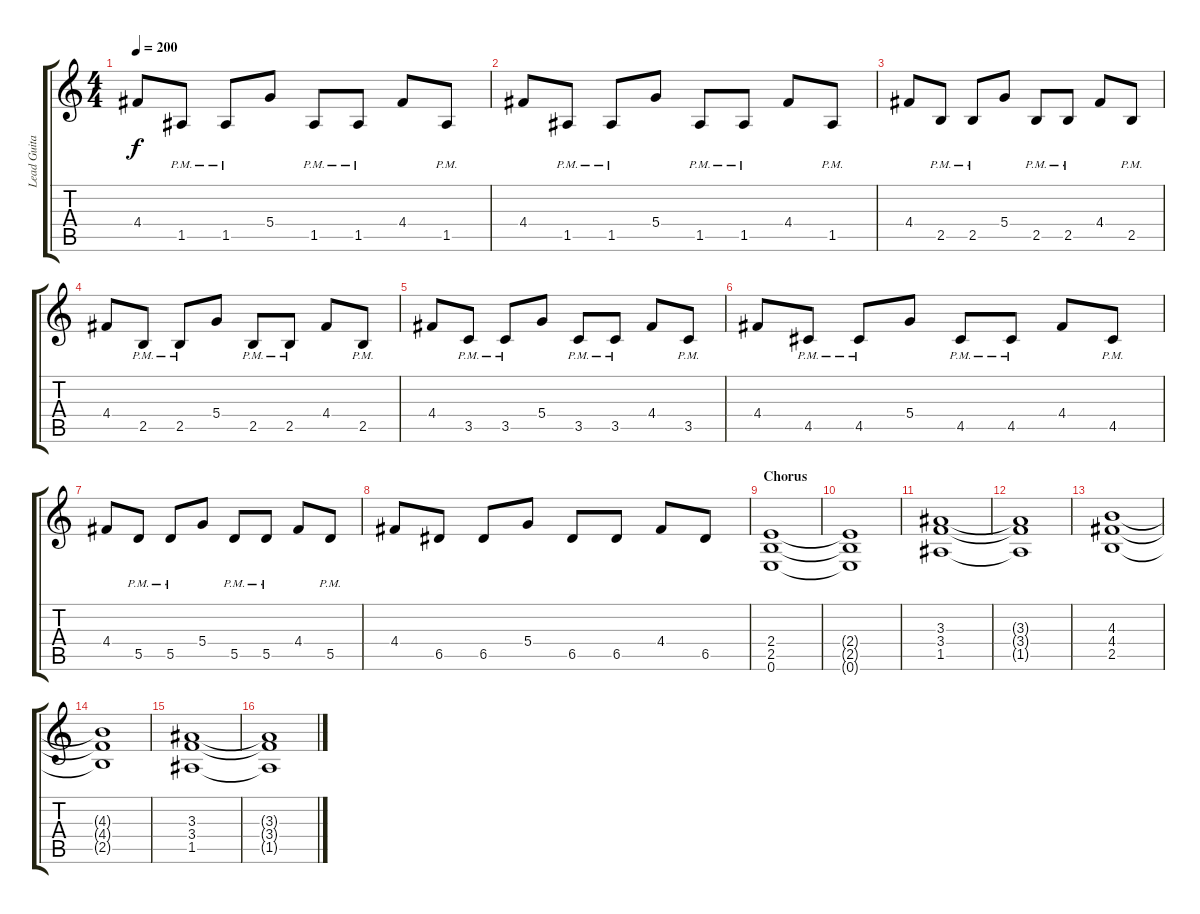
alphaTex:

\track ("Lead Guitar" "Lead Guita") {instrument distortionguitar}
\staff {score tabs}
\tuning (E4 B3 G3 D3 A2 E2) {hide}
\ts (4 4)
\tempo 200
\clef g2
\ks c
4.4.8{dy f} 1.5{pm}.8 1.5{pm}.8 5.4.8 1.5{pm}.8 1.5{pm}.8 4.4.8 1.5{pm}.8 |
4.4.8 1.5{pm}.8 1.5{pm}.8 5.4.8 1.5{pm}.8 1.5{pm}.8 4.4.8 1.5{pm}.8 |
4.4.8 2.5{pm}.8 2.5{pm}.8 5.4.8 2.5{pm}.8 2.5{pm}.8 4.4.8 2.5{pm}.8 |
4.4.8 2.5{pm}.8 2.5{pm}.8 5.4.8 2.5{pm}.8 2.5{pm}.8 4.4.8 2.5{pm}.8 |
4.4.8 3.5{pm}.8 3.5{pm}.8 5.4.8 3.5{pm}.8 3.5{pm}.8 4.4.8 3.5{pm}.8 |
4.4.8 4.5{pm}.8 4.5{pm}.8 5.4.8 4.5{pm}.8 4.5{pm}.8 4.4.8 4.5{pm}.8 |
4.4.8 5.5{pm}.8 5.5{pm}.8 5.4.8 5.5{pm}.8 5.5{pm}.8 4.4.8 5.5{pm}.8 |
4.4.8 6.5.8 6.5.8 5.4.8 6.5.8 6.5.8 4.4.8 6.5.8 |
\section ("" "Chorus")
(2.4 2.5 0.6).1 |
(2.4{t} 2.5{t} 0.6{t}).1 |
(3.3 3.4 1.5).1 |
(3.3{t} 3.4{t} 1.5{t}).1 |
(4.3 4.4 2.5).1 |
(4.3{t} 4.4{t} 2.5{t}).1 |
(3.3 3.4 1.5).1 |
(3.3{t} 3.4{t} 1.5{t}).1
